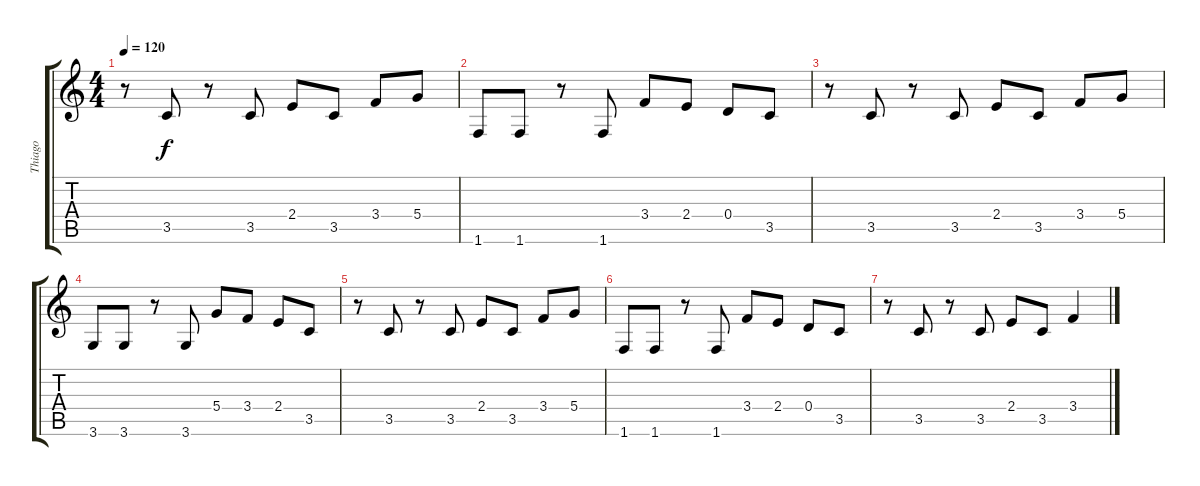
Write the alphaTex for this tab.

\track ("Thiago" "Thiago") {instrument overdrivenguitar}
\staff {score tabs}
\tuning (E4 B3 G3 D3 A2 E2) {hide}
\ts (4 4)
\tempo 120
\clef g2
\ks c
r.8{dy f} 3.5.8 r.8 3.5.8 2.4.8 3.5.8 3.4.8 5.4.8 |
1.6.8 1.6.8 r.8 1.6.8 3.4.8 2.4.8 0.4.8 3.5.8 |
r.8 3.5.8 r.8 3.5.8 2.4.8 3.5.8 3.4.8 5.4.8 |
3.6.8 3.6.8 r.8 3.6.8 5.4.8 3.4.8 2.4.8 3.5.8 |
r.8 3.5.8 r.8 3.5.8 2.4.8 3.5.8 3.4.8 5.4.8 |
1.6.8 1.6.8 r.8 1.6.8 3.4.8 2.4.8 0.4.8 3.5.8 |
r.8 3.5.8 r.8 3.5.8 2.4.8 3.5.8 3.4.4
